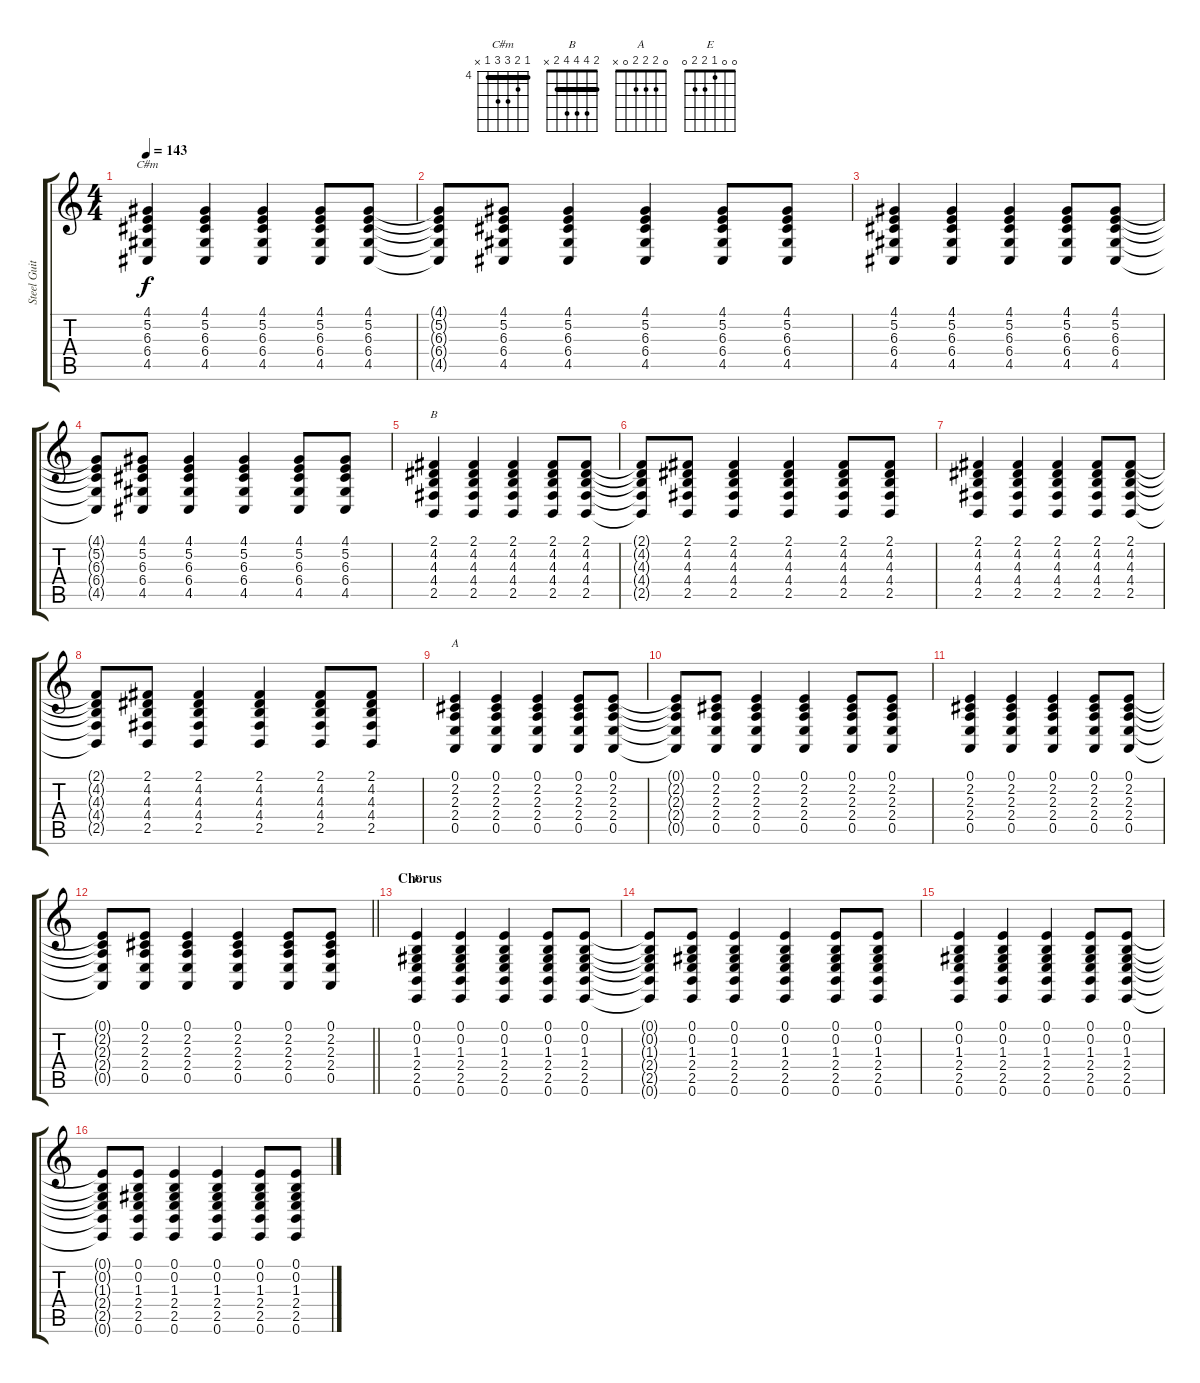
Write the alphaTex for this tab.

\track ("Steel Guitar" "Steel Guit") {instrument choiraahs}
\staff {score tabs}
\tuning (E4 B3 G3 D3 A2 E2) {hide}
\chord ("C#m" 4 5 6 6 4 x) {firstfret 4 barre 4}
\chord ("B" 2 4 4 4 2 x) {barre 2}
\chord ("A" 0 2 2 2 0 x)
\chord ("E" 0 0 1 2 2 0)
\ts (4 4)
\tempo 143
\clef g2
\ks c
(4.1 5.2 6.3 6.4 4.5).4{ch "C#m" dy f} (4.1 5.2 6.3 6.4 4.5).4 (4.1 5.2 6.3 6.4 4.5).4 (4.1 5.2 6.3 6.4 4.5).8 (4.1 5.2 6.3 6.4 4.5).8 |
(4.1{t} 5.2{t} 6.3{t} 6.4{t} 4.5{t}).8 (4.1 5.2 6.3 6.4 4.5).8 (4.1 5.2 6.3 6.4 4.5).4 (4.1 5.2 6.3 6.4 4.5).4 (4.1 5.2 6.3 6.4 4.5).8 (4.1 5.2 6.3 6.4 4.5).8 |
(4.1 5.2 6.3 6.4 4.5).4 (4.1 5.2 6.3 6.4 4.5).4 (4.1 5.2 6.3 6.4 4.5).4 (4.1 5.2 6.3 6.4 4.5).8 (4.1 5.2 6.3 6.4 4.5).8 |
(4.1{t} 5.2{t} 6.3{t} 6.4{t} 4.5{t}).8 (4.1 5.2 6.3 6.4 4.5).8 (4.1 5.2 6.3 6.4 4.5).4 (4.1 5.2 6.3 6.4 4.5).4 (4.1 5.2 6.3 6.4 4.5).8 (4.1 5.2 6.3 6.4 4.5).8 |
(2.1 4.2 4.3 4.4 2.5).4{ch "B"} (2.1 4.2 4.3 4.4 2.5).4 (2.1 4.2 4.3 4.4 2.5).4 (2.1 4.2 4.3 4.4 2.5).8 (2.1 4.2 4.3 4.4 2.5).8 |
(2.1{t} 4.2{t} 4.3{t} 4.4{t} 2.5{t}).8 (2.1 4.2 4.3 4.4 2.5).8 (2.1 4.2 4.3 4.4 2.5).4 (2.1 4.2 4.3 4.4 2.5).4 (2.1 4.2 4.3 4.4 2.5).8 (2.1 4.2 4.3 4.4 2.5).8 |
(2.1 4.2 4.3 4.4 2.5).4 (2.1 4.2 4.3 4.4 2.5).4 (2.1 4.2 4.3 4.4 2.5).4 (2.1 4.2 4.3 4.4 2.5).8 (2.1 4.2 4.3 4.4 2.5).8 |
(2.1{t} 4.2{t} 4.3{t} 4.4{t} 2.5{t}).8 (2.1 4.2 4.3 4.4 2.5).8 (2.1 4.2 4.3 4.4 2.5).4 (2.1 4.2 4.3 4.4 2.5).4 (2.1 4.2 4.3 4.4 2.5).8 (2.1 4.2 4.3 4.4 2.5).8 |
(0.1 2.2 2.3 2.4 0.5).4{ch "A"} (0.1 2.2 2.3 2.4 0.5).4 (0.1 2.2 2.3 2.4 0.5).4 (0.1 2.2 2.3 2.4 0.5).8 (0.1 2.2 2.3 2.4 0.5).8 |
(0.1{t} 2.2{t} 2.3{t} 2.4{t} 0.5{t}).8 (0.1 2.2 2.3 2.4 0.5).8 (0.1 2.2 2.3 2.4 0.5).4 (0.1 2.2 2.3 2.4 0.5).4 (0.1 2.2 2.3 2.4 0.5).8 (0.1 2.2 2.3 2.4 0.5).8 |
(0.1 2.2 2.3 2.4 0.5).4 (0.1 2.2 2.3 2.4 0.5).4 (0.1 2.2 2.3 2.4 0.5).4 (0.1 2.2 2.3 2.4 0.5).8 (0.1 2.2 2.3 2.4 0.5).8 |
\barLineRight lightlight
(0.1{t} 2.2{t} 2.3{t} 2.4{t} 0.5{t}).8 (0.1 2.2 2.3 2.4 0.5).8 (0.1 2.2 2.3 2.4 0.5).4 (0.1 2.2 2.3 2.4 0.5).4 (0.1 2.2 2.3 2.4 0.5).8 (0.1 2.2 2.3 2.4 0.5).8 |
\section ("" "Chorus")
(0.1 0.2 1.3 2.4 2.5 0.6).4{ch "E"} (0.1 0.2 1.3 2.4 2.5 0.6).4 (0.1 0.2 1.3 2.4 2.5 0.6).4 (0.1 0.2 1.3 2.4 2.5 0.6).8 (0.1 0.2 1.3 2.4 2.5 0.6).8 |
(0.1{t} 0.2{t} 1.3{t} 2.4{t} 2.5{t} 0.6{t}).8 (0.1 0.2 1.3 2.4 2.5 0.6).8 (0.1 0.2 1.3 2.4 2.5 0.6).4 (0.1 0.2 1.3 2.4 2.5 0.6).4 (0.1 0.2 1.3 2.4 2.5 0.6).8 (0.1 0.2 1.3 2.4 2.5 0.6).8 |
(0.1 0.2 1.3 2.4 2.5 0.6).4 (0.1 0.2 1.3 2.4 2.5 0.6).4 (0.1 0.2 1.3 2.4 2.5 0.6).4 (0.1 0.2 1.3 2.4 2.5 0.6).8 (0.1 0.2 1.3 2.4 2.5 0.6).8 |
(0.1{t} 0.2{t} 1.3{t} 2.4{t} 2.5{t} 0.6{t}).8 (0.1 0.2 1.3 2.4 2.5 0.6).8 (0.1 0.2 1.3 2.4 2.5 0.6).4 (0.1 0.2 1.3 2.4 2.5 0.6).4 (0.1 0.2 1.3 2.4 2.5 0.6).8 (0.1 0.2 1.3 2.4 2.5 0.6).8
